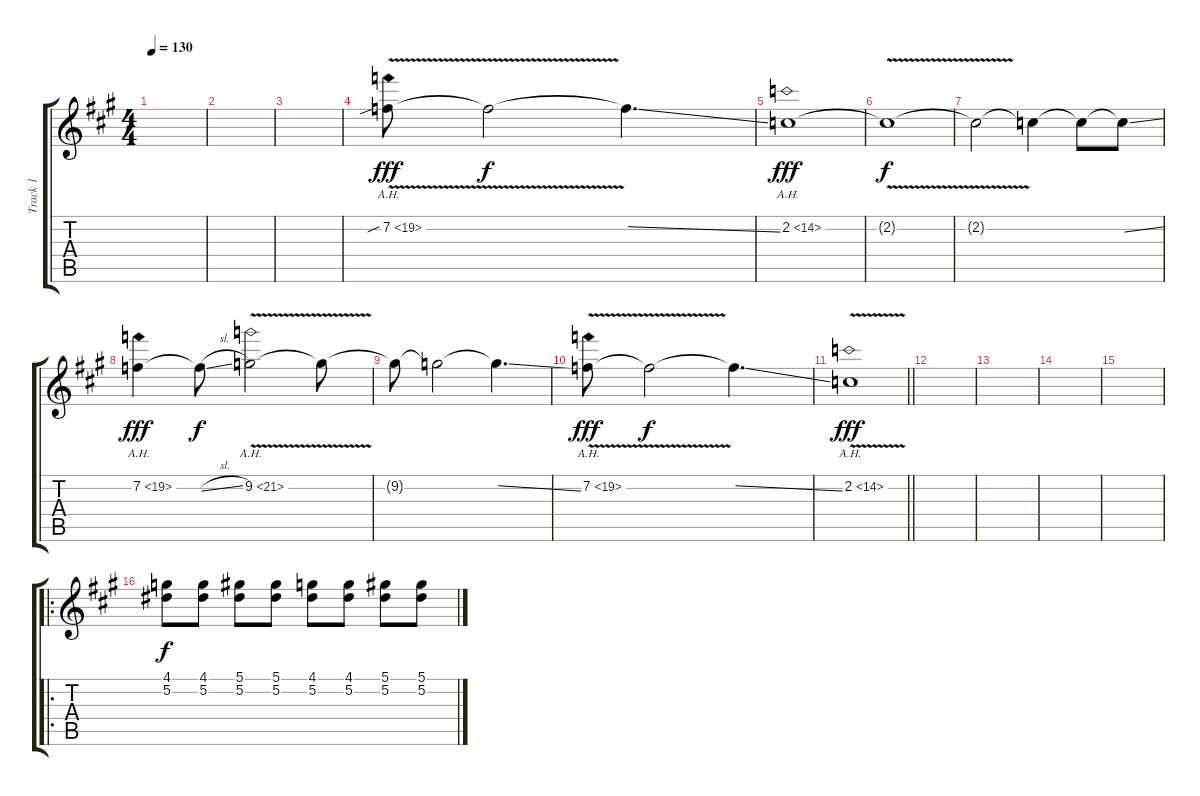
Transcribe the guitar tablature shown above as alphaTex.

\track ("Track 1" "Track 1") {instrument overdrivenguitar}
\staff {score tabs}
\tuning (Eb4 Bb3 Gb3 Db3 Ab2 Eb2) {hide}
\ts (4 4)
\tempo 130
\clef g2
\ks a
|
|
|
7.2{ah 12 v sib}.8{dy fff} 7.2{t}.2{dy f} 7.2{ss t}.4{d} |
2.2{ah 12}.1{dy fff} |
2.2{v t}.1{dy f} |
2.2{t}.2 2.2{t}.4 2.2{t}.8 2.2{ss t}.8 |
7.2{ah 12}.4{dy fff} 7.2{sl t}.8{dy f} 9.2{ah 12 v}.2 9.2{t}.8 |
9.2{t}.8 9.2{t}.2 9.2{ss t}.4{d} |
7.2{ah 12 v}.8{dy fff} 7.2{t}.2{dy f} 7.2{ss t}.4{d} |
\barLineRight lightlight
2.2{ah 12 v}.1{dy fff} |
|
|
|
|
\ro
(4.1 5.2).8{dy f} (4.1 5.2).8 (5.1 5.2).8 (5.1 5.2).8 (4.1 5.2).8 (4.1 5.2).8 (5.1 5.2).8 (5.1 5.2).8
